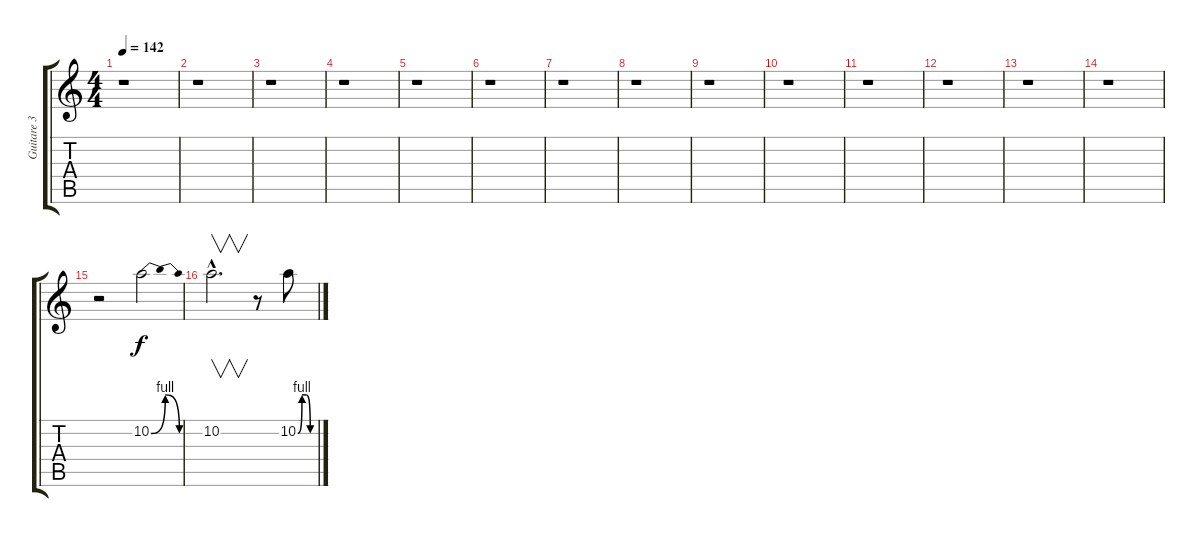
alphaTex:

\track ("Guitare 3" "Guitare 3") {instrument electricguitarjazz}
\staff {score tabs}
\tuning (E4 B3 G3 D3 A2 E2) {hide}
\ts (4 4)
\tempo 142
\clef g2
\ks c
r.1{dy mf} |
r.1 |
r.1 |
r.1 |
r.1 |
r.1 |
r.1 |
r.1 |
r.1 |
r.1 |
r.1 |
r.1 |
r.1 |
r.1 |
r.2 10.2{be (bendrelease 0 0 40 4 40 4 60 0)}.2{dy f volume 14 balance 7 instrument electricguitarjazz} |
10.2{hac}.2{v d} r.8 10.2{be (custom 0 0 15 4 30 4 45 0 60 0)}.8
